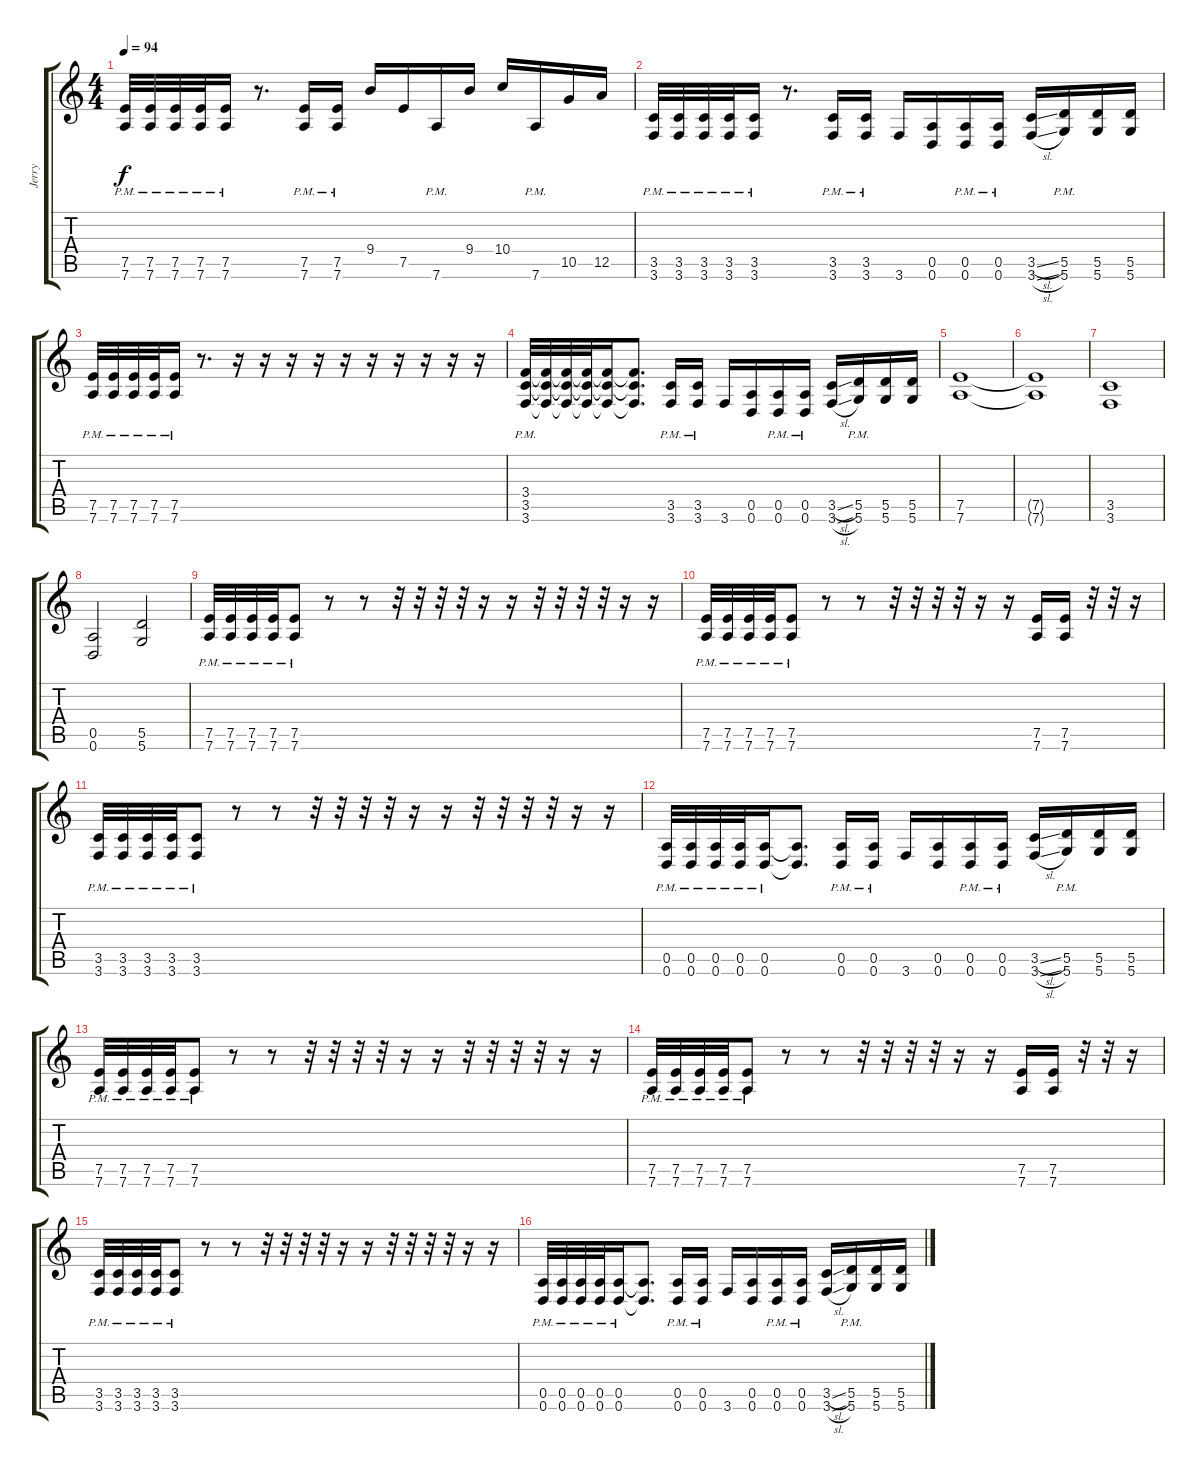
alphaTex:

\track ("Jerry" "Jerry") {instrument distortionguitar}
\staff {score tabs}
\tuning (E4 B3 G3 D3 A2 D2) {hide}
\ts (4 4)
\tempo 94
\clef g2
\ks c
(7.5{pm} 7.6{pm}).32{dy f} (7.5{pm} 7.6{pm}).32 (7.5{pm} 7.6{pm}).32 (7.5{pm} 7.6{pm}).32 (7.5{pm} 7.6{pm}).16 r.8{d} (7.5{pm} 7.6{pm}).16 (7.5{pm} 7.6{pm}).16 9.4.16 7.5.16 7.6{pm}.16 9.4.16 10.4.16 7.6{pm}.16 10.5.16 12.5.16 |
(3.5{pm} 3.6{pm}).32 (3.5{pm} 3.6{pm}).32 (3.5{pm} 3.6{pm}).32 (3.5{pm} 3.6{pm}).32 (3.5{pm} 3.6{pm}).16 r.8{d} (3.5{pm} 3.6{pm}).16 (3.5{pm} 3.6{pm}).16 3.6.16 (0.5 0.6).16 (0.5{pm} 0.6{pm}).16 (0.5{pm} 0.6{pm}).16 (3.5{sl} 3.6{sl}).16 (5.5 5.6{pm}).16 (5.5 5.6).16 (5.5 5.6).16 |
(7.5{pm} 7.6{pm}).32 (7.5{pm} 7.6{pm}).32 (7.5{pm} 7.6{pm}).32 (7.5{pm} 7.6{pm}).32 (7.5{pm} 7.6{pm}).16 r.8{d} r.16 r.16 r.16 r.16 r.16 r.16 r.16 r.16 r.16 r.16 |
(3.4 3.5{pm} 3.6{pm}).32 (3.4{t} 3.5{t} 3.6{t}).32 (3.4{t} 3.5{t} 3.6{t}).32 (3.4{t} 3.5{t} 3.6{t}).32 (3.4{t} 3.5{t} 3.6{t}).16 (3.4{t} 3.5{t} 3.6{t}).8{d} (3.5{pm} 3.6{pm}).16 (3.5{pm} 3.6{pm}).16 3.6.16 (0.5 0.6).16 (0.5{pm} 0.6{pm}).16 (0.5{pm} 0.6{pm}).16 (3.5{sl} 3.6{sl}).16 (5.5 5.6{pm}).16 (5.5 5.6).16 (5.5 5.6).16 |
(7.5 7.6).1 |
(7.5{t} 7.6{t}).1 |
(3.5 3.6).1 |
(0.5 0.6).2 (5.5 5.6).2 |
(7.5{pm} 7.6{pm}).32 (7.5{pm} 7.6{pm}).32 (7.5{pm} 7.6{pm}).32 (7.5{pm} 7.6{pm}).32 (7.5{pm} 7.6{pm}).8 r.8 r.8 r.32 r.32 r.32 r.32 r.16 r.16 r.32 r.32 r.32 r.32 r.16 r.16 |
(7.5{pm} 7.6{pm}).32 (7.5{pm} 7.6{pm}).32 (7.5{pm} 7.6{pm}).32 (7.5{pm} 7.6{pm}).32 (7.5{pm} 7.6{pm}).8 r.8 r.8 r.32 r.32 r.32 r.32 r.16 r.16 (7.5 7.6).16 (7.5 7.6).16 r.32 r.32 r.16 |
(3.5{pm} 3.6{pm}).32 (3.5{pm} 3.6{pm}).32 (3.5{pm} 3.6{pm}).32 (3.5{pm} 3.6{pm}).32 (3.5{pm} 3.6{pm}).8 r.8 r.8 r.32 r.32 r.32 r.32 r.16 r.16 r.32 r.32 r.32 r.32 r.16 r.16 |
(0.5{pm} 0.6{pm}).32 (0.5{pm} 0.6{pm}).32 (0.5{pm} 0.6{pm}).32 (0.5{pm} 0.6{pm}).32 (0.5{pm} 0.6{pm}).16 (0.5{t} 0.6{t}).8{d} (0.5{pm} 0.6{pm}).16 (0.5{pm} 0.6{pm}).16 3.6.16 (0.5 0.6).16 (0.5{pm} 0.6{pm}).16 (0.5{pm} 0.6{pm}).16 (3.5{sl} 3.6{sl}).16 (5.5 5.6{pm}).16 (5.5 5.6).16 (5.5 5.6).16 |
(7.5{pm} 7.6{pm}).32 (7.5{pm} 7.6{pm}).32 (7.5{pm} 7.6{pm}).32 (7.5{pm} 7.6{pm}).32 (7.5{pm} 7.6{pm}).8 r.8 r.8 r.32 r.32 r.32 r.32 r.16 r.16 r.32 r.32 r.32 r.32 r.16 r.16 |
(7.5{pm} 7.6{pm}).32 (7.5{pm} 7.6{pm}).32 (7.5{pm} 7.6{pm}).32 (7.5{pm} 7.6{pm}).32 (7.5{pm} 7.6{pm}).8 r.8 r.8 r.32 r.32 r.32 r.32 r.16 r.16 (7.5 7.6).16 (7.5 7.6).16 r.32 r.32 r.16 |
(3.5{pm} 3.6{pm}).32 (3.5{pm} 3.6{pm}).32 (3.5{pm} 3.6{pm}).32 (3.5{pm} 3.6{pm}).32 (3.5{pm} 3.6{pm}).8 r.8 r.8 r.32 r.32 r.32 r.32 r.16 r.16 r.32 r.32 r.32 r.32 r.16 r.16 |
(0.5{pm} 0.6{pm}).32 (0.5{pm} 0.6{pm}).32 (0.5{pm} 0.6{pm}).32 (0.5{pm} 0.6{pm}).32 (0.5{pm} 0.6{pm}).16 (0.5{t} 0.6{t}).8{d} (0.5{pm} 0.6{pm}).16 (0.5{pm} 0.6{pm}).16 3.6.16 (0.5 0.6).16 (0.5{pm} 0.6{pm}).16 (0.5{pm} 0.6{pm}).16 (3.5{sl} 3.6{sl}).16 (5.5 5.6{pm}).16 (5.5 5.6).16 (5.5 5.6).16
